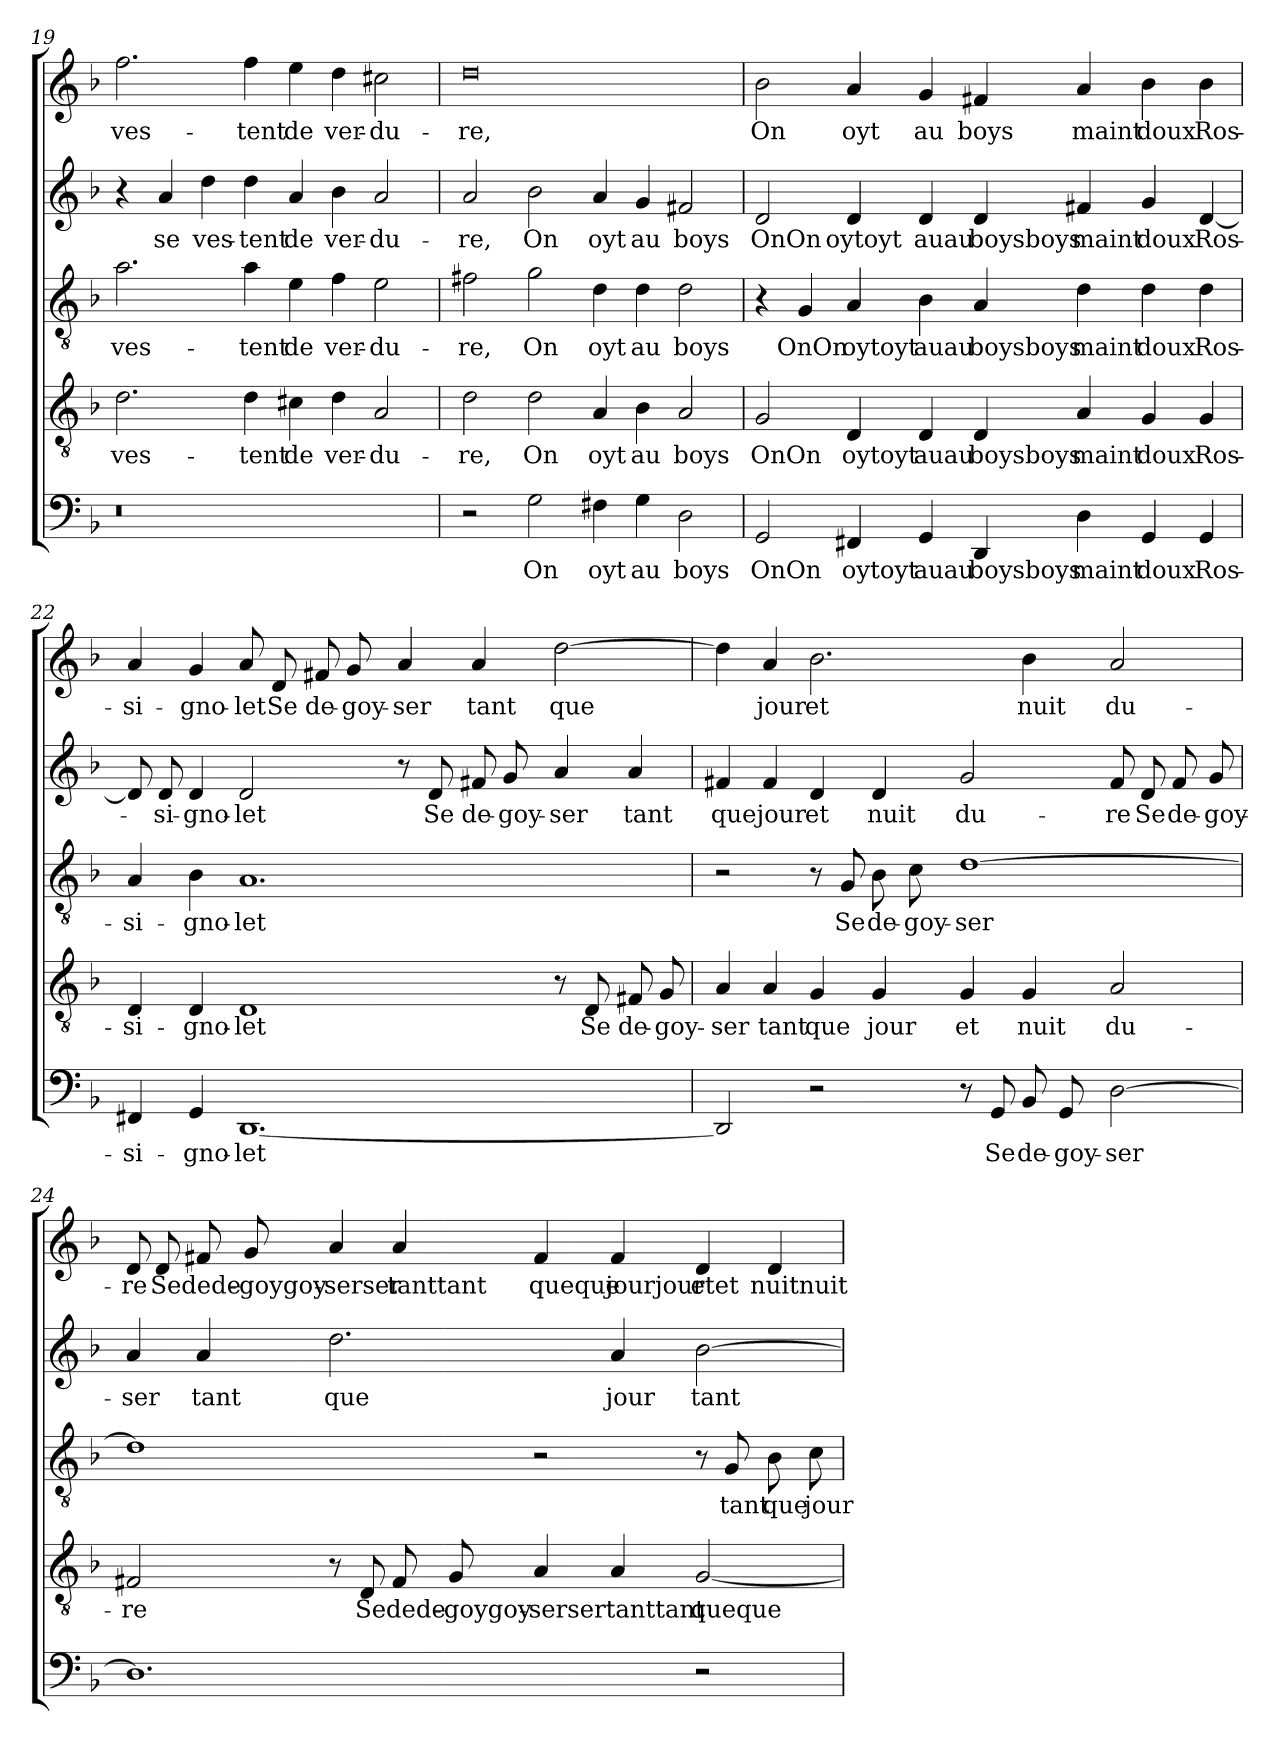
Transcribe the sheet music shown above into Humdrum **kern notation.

**kern	**text	**kern	**text	**kern	**text	**kern	**text	**kern	**text
*part5	*part5	*part4	*part4	*part3	*part3	*part2	*part2	*part1	*part1
*staff5	*staff5	*staff4	*staff4	*staff3	*staff3	*staff2	*staff2	*staff1	*staff1
!!LO:LB:g=z
*clefF4	*	*clefGv2	*	*clefGv2	*	*clefG2	*	*clefG2	*
*k[b-]	*	*k[b-]	*	*k[b-]	*	*k[b-]	*	*k[b-]	*
=19	=19	=19	=19	=19	=19	=19	=19	=19	=19
0r	.	2.d	ves-	2.a	ves-	4r	.	2.ff	ves-
.	.	.	.	.	.	4a	se	.	.
.	.	.	.	.	.	4dd	ves-	.	.
.	.	4d	-tent	4a	-tent	4dd	-tent	4ff	-tent
.	.	4c#X	de	4e	de	4a	de	4ee	de
.	.	4d	ver-	4f	ver-	4b-	ver-	4dd	ver-
.	.	2A	-du-	2e	-du-	2a	-du-	2cc#X	-du-
=20	=20	=20	=20	=20	=20	=20	=20	=20	=20
2r	.	2d	-re,	2f#X	-re,	2a	-re,	0dd	-re,
2G	On	2d	On	2g	On	2b-	On	.	.
4F#X	oyt	4A	oyt	4d	oyt	4a	oyt	.	.
4G	au	4B-	au	4d	au	4g	au	.	.
2D	boys	2A	boys	2d	boys	2f#X	boys	.	.
=21	=21	=21	=21	=21	=21	=21	=21	=21	=21
2GG	OnOn	2G	OnOn	4r	.	2d	OnOn	2b-	On
.	.	.	.	4G	OnOn	.	.	.	.
4FF#X	oytoyt	4D	oytoyt	4A	oytoyt	4d	oytoyt	4a	oyt
4GG	auau	4D	auau	4B-	auau	4d	auau	4g	au
4DD	boysboys	4D	boysboys	4A	boysboys	4d	boysboys	4f#X	boys
4D	maint	4A	maint	4d	maint	4f#X	maint	4a	maint
4GG	doux	4G	doux	4d	doux	4g	doux	4b-	doux
4GG	Ros-	4G	Ros-	4d	Ros-	[4d	Ros-	4b-	Ros-
!!LO:LB:g=z
=22	=22	=22	=22	=22	=22	=22	=22	=22	=22
4FF#X	-si-	4D	-si-	4A	-si-	8d]	.	4a	-si-
.	.	.	.	.	.	8d	-si-	.	.
4GG	-gno-	4D	-gno-	4B-	-gno-	4d	-gno-	4g	-gno-
[1.DD	-let	1D	-let	1.A	-let	2d	-let	8a	-let
.	.	.	.	.	.	.	.	8d	Se
.	.	.	.	.	.	.	.	8f#X	de-
.	.	.	.	.	.	.	.	8g	-goy-
.	.	.	.	.	.	8r	.	4a	-ser
.	.	.	.	.	.	8d	Se	.	.
.	.	.	.	.	.	8f#X	de-	4a	tant
.	.	.	.	.	.	8g	-goy-	.	.
.	.	8r	.	.	.	4a	-ser	[2dd	que
.	.	8D	Se	.	.	.	.	.	.
.	.	8F#X	de-	.	.	4a	tant	.	.
.	.	8G	-goy-	.	.	.	.	.	.
=23	=23	=23	=23	=23	=23	=23	=23	=23	=23
2DD]	.	4A	-ser	2r	.	4f#X	que	4dd]	.
.	.	4A	tant	.	.	4f#	jour	4a	jour
2r	.	4G	que	8r	.	4d	et	2.b-	et
.	.	.	.	8G	Se	.	.	.	.
.	.	4G	jour	8B-	de-	4d	nuit	.	.
.	.	.	.	8c	-goy-	.	.	.	.
8r	.	4G	et	[1d	-ser	2g	du-	.	.
8GG	Se	.	.	.	.	.	.	.	.
8BB-	de-	4G	nuit	.	.	.	.	4b-	nuit
8GG	-goy-	.	.	.	.	.	.	.	.
[2D	-ser	2A	du-	.	.	8f#	-re	2a	du-
.	.	.	.	.	.	8d	Se	.	.
.	.	.	.	.	.	8f#	de-	.	.
.	.	.	.	.	.	8g	-goy-	.	.
!!LO:PB:g=z
=24	=24	=24	=24	=24	=24	=24	=24	=24	=24
1.D]	.	2F#X	-re	1d]	.	4a	-ser	8d	-re
.	.	.	.	.	.	.	.	8d	Se
.	.	.	.	.	.	4a	tant	8f#X	dede-
.	.	.	.	.	.	.	.	8g	-goygoy-
.	.	8r	.	.	.	2.dd	que	4a	-serser
.	.	8D	Se	.	.	.	.	.	.
.	.	8F#	dede-	.	.	.	.	4a	tanttant
.	.	8G	-goygoy-	.	.	.	.	.	.
.	.	4A	-serser	2r	.	.	.	4f#	queque
.	.	4A	tanttant	.	.	4a	jour	4f#	jourjour
2r	.	[2G	queque	8r	.	[2b-	tant	4d	etet
.	.	.	.	8G	tant	.	.	.	.
.	.	.	.	8B-	que	.	.	4d	nuitnuit
.	.	.	.	8c	jour	.	.	.	.
=	=	=	=	=	=	=	=	=	=
*-	*-	*-	*-	*-	*-	*-	*-	*-	*-
